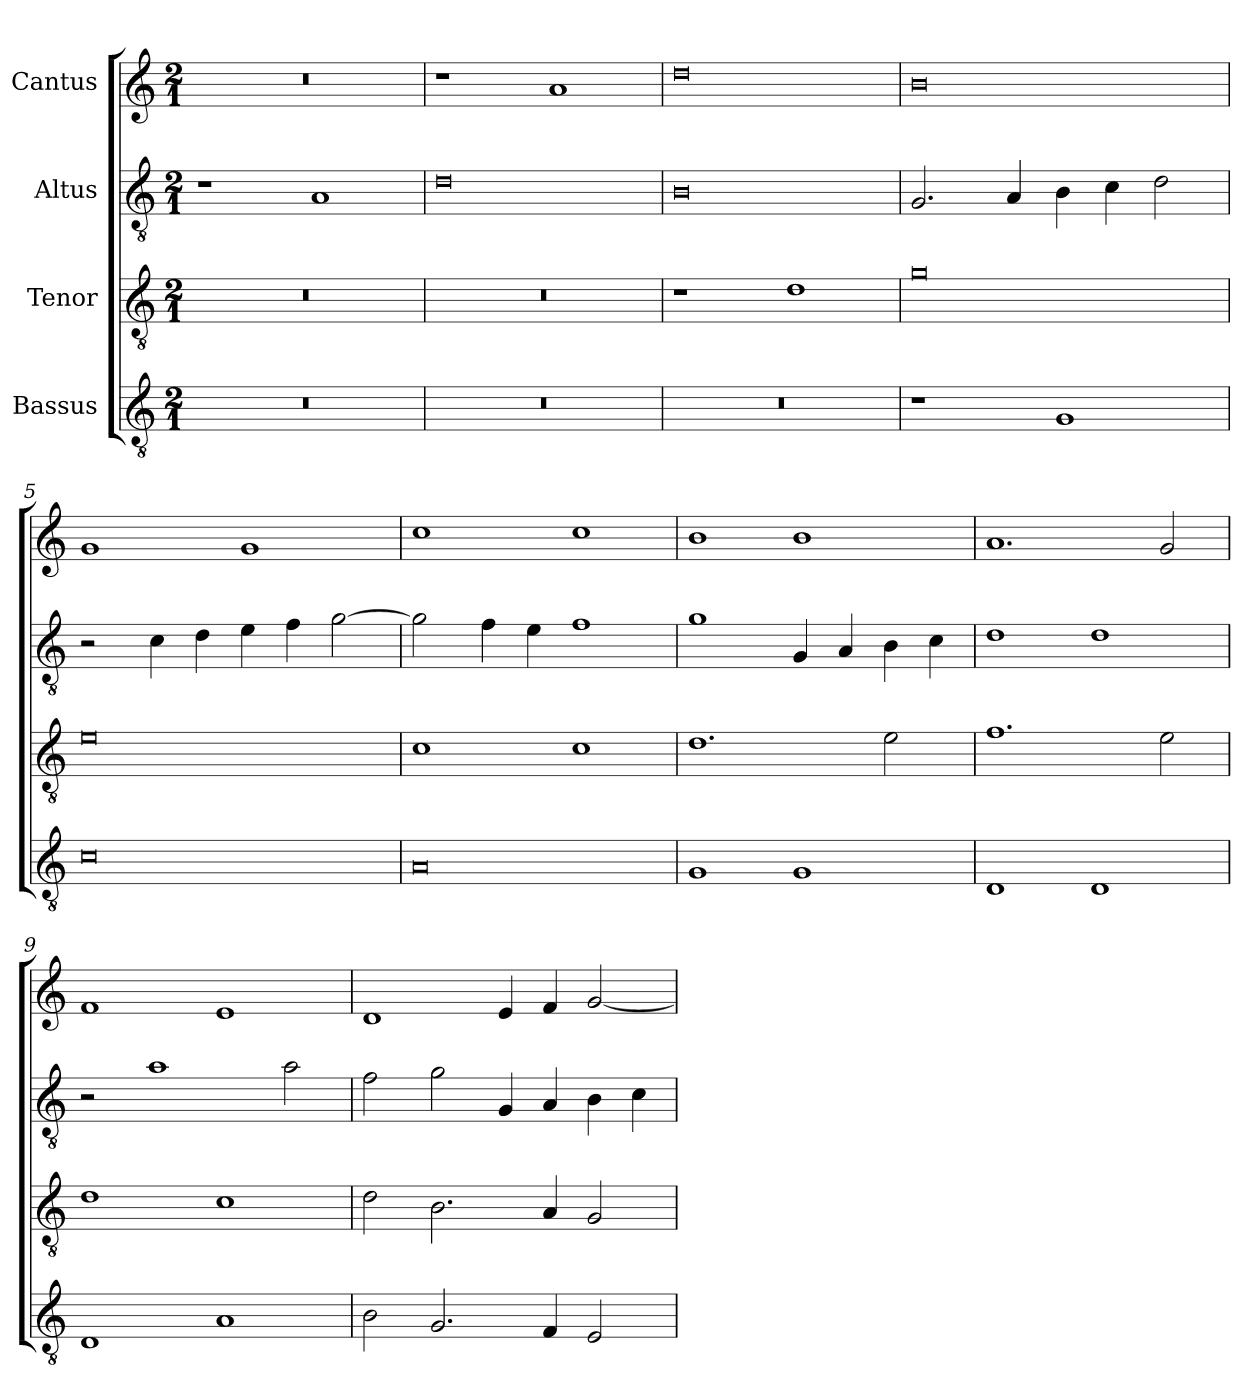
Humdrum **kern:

**kern	**kern	**kern	**kern
*part4	*part3	*part2	*part1
*staff4	*staff3	*staff2	*staff1
*I"Bassus	*I"Tenor	*I"Altus	*I"Cantus
!!LO:PB:g=z
*clefGv2	*clefGv2	*clefGv2	*clefG2
*ITrd7c12	*ITrd7c12	*ITrd7c12	*
*k[]	*k[]	*k[]	*k[]
*C:	*C:	*C:	*C:
*M2/1	*M2/1	*M2/1	*M2/1
*MM320	*MM320	*MM320	*MM320
=1	=1	=1	=1
!LO:N:vis=1	!LO:N:vis=1	!	!LO:N:vis=1
0r	0r	1r	0r
.	.	1AAi	.
=2	=2	=2	=2
!LO:N:vis=1	!LO:N:vis=1	!	!
0r	0r	0Di	1r
.	.	.	1ai
=3	=3	=3	=3
!LO:N:vis=1	!	!	!
0r	1r	0BBi	0ddi
.	1Di	.	.
=4	=4	=4	=4
1r	0Gi	2.GGi/	0bi
.	.	4AAi/	.
1GGi	.	4BBi\	.
.	.	4Ci\	.
.	.	2Di\	.
=5	=5	=5	=5
0Ci	0Ei	2r	1gi
.	.	4Ci\	.
.	.	4Di\	.
.	.	4Ei\	1gi
.	.	4Fi\	.
.	.	[>2Gi\	.
=6	=6	=6	=6
0AAi	1Ci	2Gi\]	1cci
.	.	4Fi\	.
.	.	4Ei\	.
.	1Ci	1Fi	1cci
!!LO:LB:g=z
=7	=7	=7	=7
1GGi	1.Di	1Gi	1bi
1GGi	.	4GGi/	1bi
.	.	4AAi/	.
.	2Ei\	4BBi\	.
.	.	4Ci\	.
=8	=8	=8	=8
1DDi	1.Fi	1Di	1.ai
1DDi	.	1Di	.
.	2Ei\	.	2gi/
=9	=9	=9	=9
1DDi	1Di	2r	1fi
.	.	1Ai	.
1AAi	1Ci	.	1ei
.	.	2Ai\	.
=10	=10	=10	=10
2BBi\	2Di\	2Fi\	1di
2.GGi/	2.BBi\	2Gi\	.
.	.	4GGi/	4ei/
4FFi/	4AAi/	4AAi/	4fi/
2EEi/	2GGi/	4BBi\	[<2gi/
.	.	4Ci\	.
=	=	=	=
*-	*-	*-	*-
